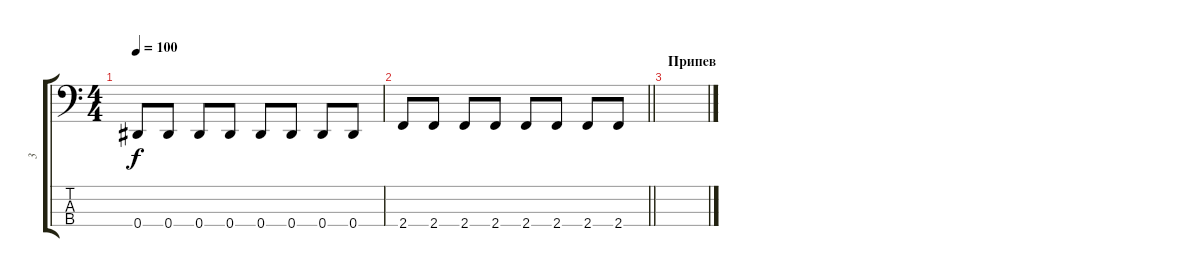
\track ("3" "3") {instrument electricbassfinger}
\staff {score tabs}
\tuning (Gb2 Db2 Ab1 Eb1) {hide}
\ts (4 4)
\tempo 100
\clef f4
\ks c
0.4.8{dy f} 0.4.8 0.4.8 0.4.8 0.4.8 0.4.8 0.4.8 0.4.8 |
\barLineRight lightlight
2.4.8 2.4.8 2.4.8 2.4.8 2.4.8 2.4.8 2.4.8 2.4.8 |
\section ("" "Припев")
